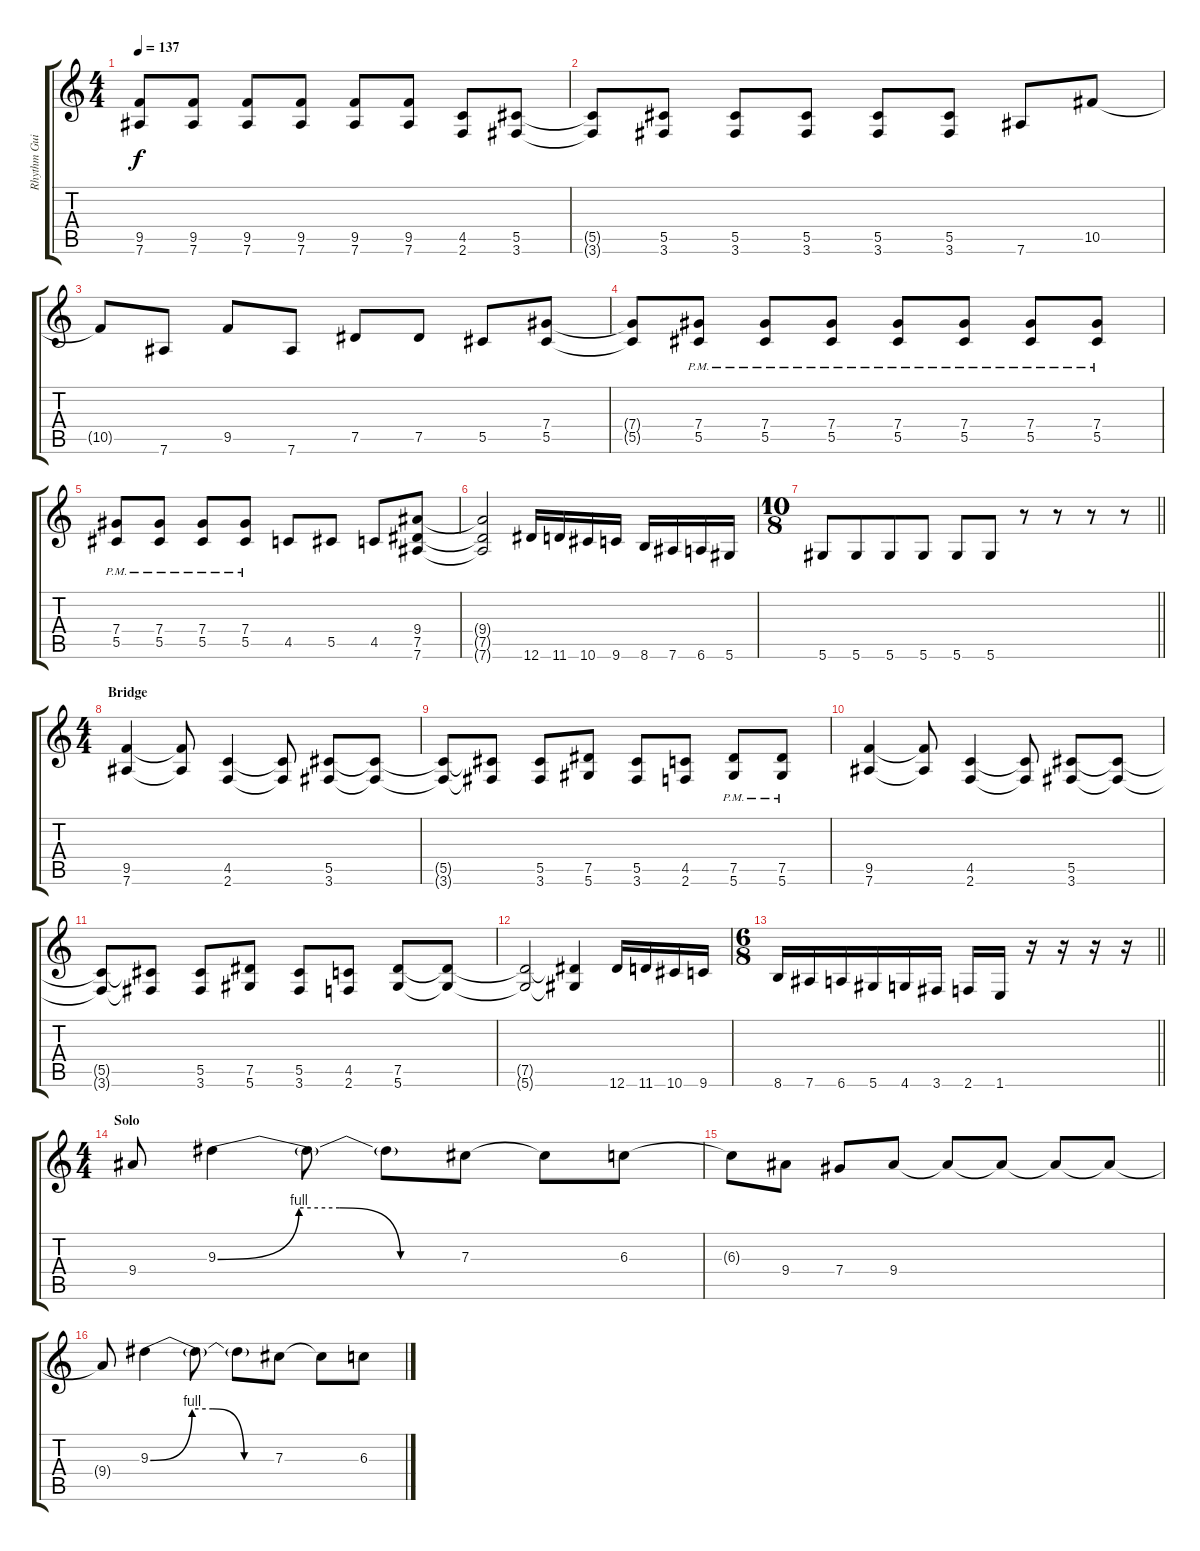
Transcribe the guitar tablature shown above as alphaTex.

\track ("Rhythm Guitar" "Rhythm Gui") {instrument electricguitarclean}
\staff {score tabs}
\tuning (Eb4 Bb3 Gb3 Db3 Ab2 Eb2) {hide}
\ts (4 4)
\tempo 137
\clef g2
\ks c
(9.5 7.6).8{dy f} (9.5 7.6).8 (9.5 7.6).8 (9.5 7.6).8 (9.5 7.6).8 (9.5 7.6).8 (4.5 2.6).8 (5.5 3.6).8 |
(5.5{t} 3.6{t}).8 (5.5 3.6).8 (5.5 3.6).8 (5.5 3.6).8 (5.5 3.6).8 (5.5 3.6).8 7.6.8 10.5.8 |
10.5{t}.8 7.6.8 9.5.8 7.6.8 7.5.8 7.5.8 5.5.8 (7.4 5.5).8 |
(7.4{t} 5.5{t}).8 (7.4{pm} 5.5{pm}).8 (7.4{pm} 5.5{pm}).8 (7.4{pm} 5.5{pm}).8 (7.4{pm} 5.5{pm}).8 (7.4{pm} 5.5{pm}).8 (7.4{pm} 5.5{pm}).8 (7.4{pm} 5.5{pm}).8 |
(7.4{pm} 5.5{pm}).8 (7.4{pm} 5.5{pm}).8 (7.4{pm} 5.5{pm}).8 (7.4{pm} 5.5{pm}).8 4.5.8 5.5.8 4.5.8 (9.4 7.5 7.6).8 |
(9.4{t} 7.5{t} 7.6{t}).2 12.6.16{instrument guitarfretnoise} 11.6.16 10.6.16 9.6.16 8.6.16 7.6.16 6.6.16 5.6.16 |
\ts (10 8)
\barLineRight lightlight
5.6.8{volume 16 instrument distortionguitar} 5.6.8 5.6.8 5.6.8 5.6.8 5.6.8 r.8 r.8 r.8 r.8 |
\ts (4 4)
\section ("" "Bridge")
(9.5 7.6).4 (9.5{t} 7.6{t}).8 (4.5 2.6).4 (4.5{t} 2.6{t}).8 (5.5 3.6).8 (5.5{t} 3.6{t}).8 |
(5.5{t} 3.6{t}).8 (5.5{t} 3.6{t}).8 (5.5 3.6).8 (7.5 5.6).8 (5.5 3.6).8 (4.5 2.6).8 (7.5{pm} 5.6{pm}).8 (7.5{pm} 5.6{pm}).8 |
(9.5 7.6).4 (9.5{t} 7.6{t}).8 (4.5 2.6).4 (4.5{t} 2.6{t}).8 (5.5 3.6).8 (5.5{t} 3.6{t}).8 |
(5.5{t} 3.6{t}).8 (5.5{t} 3.6{t}).8 (5.5 3.6).8 (7.5 5.6).8 (5.5 3.6).8 (4.5 2.6).8 (7.5 5.6).8 (7.5{t} 5.6{t}).8 |
(7.5{t} 5.6{t}).2 (7.5{t} 5.6{t}).4 12.6.16{volume 16 instrument guitarfretnoise} 11.6.16 10.6.16 9.6.16 |
\ts (6 8)
\barLineRight lightlight
8.6.16 7.6.16 6.6.16 5.6.16 4.6.16 3.6.16 2.6.16 1.6.16 r.16{volume 16 instrument distortionguitar} r.16 r.16 r.16 |
\ts (4 4)
\section ("" "Solo")
9.4.8{balance 16} 9.3{be (custom 0 0 20 4 30 4 45 0 60 0)}.4 9.3{t}.8 9.3{t}.8 7.3.8 7.3{t}.8 6.3.8 |
6.3{t}.8 9.4.8 7.4.8 9.4.8 9.4{t}.8 9.4{t}.8 9.4{t}.8 9.4{t}.8 |
9.4{t}.8 9.3{be (custom 0 0 20 4 30 4 45 0 60 0)}.4 9.3{t}.8 9.3{t}.8 7.3.8 7.3{t}.8 6.3.8
